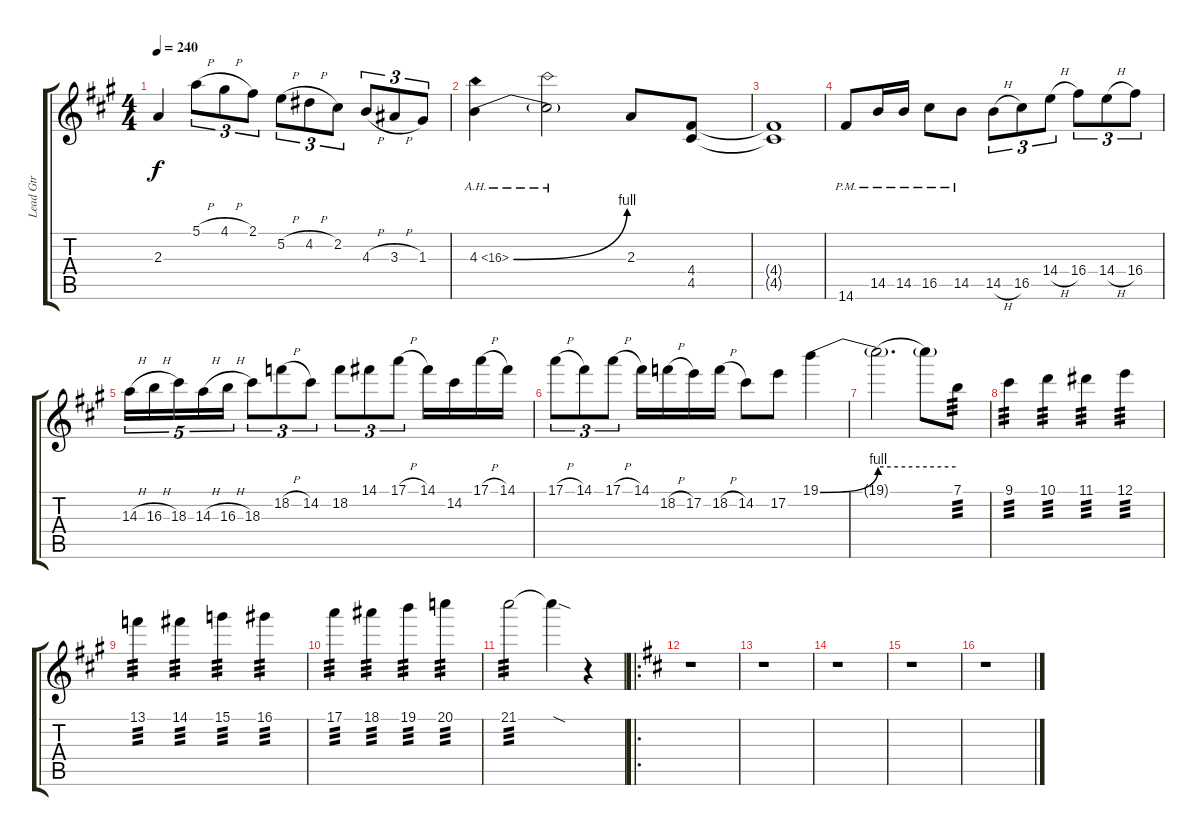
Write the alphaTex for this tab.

\track ("Lead Gtr" "Lead Gtr") {instrument distortionguitar}
\staff {score tabs}
\tuning (E4 B3 G3 D3 A2 E2) {hide}
\ts (4 4)
\tempo 240
\clef g2
\ks a
2.3{t}.4{dy f} 5.1{h}.8{tu (3 2)} 4.1{h}.8{tu (3 2)} 2.1.8{tu (3 2)} 5.2{h}.8{tu (3 2)} 4.2{h}.8{tu (3 2)} 2.2.8{tu (3 2)} 4.3{h}.8{tu (3 2)} 3.3{h}.8{tu (3 2)} 1.3.8{tu (3 2)} |
4.3{be (bend 0 0 60 4) ah 12}.4 4.3{ah 12 t}.2 2.3.8 (4.4 4.5).8 |
(4.4{t} 4.5{t}).1 |
14.6{pm}.8 14.5{pm}.16 14.5{pm}.16 16.5{pm}.8 14.5{pm}.8 14.5{h}.8{tu (3 2)} 16.5.8{tu (3 2)} 14.4{h}.8{tu (3 2)} 16.4.8{tu (3 2)} 14.4{h}.8{tu (3 2)} 16.4.8{tu (3 2)} |
14.3{h}.16{tu (5 4)} 16.3{h}.16{tu (5 4)} 18.3.16{tu (5 4)} 14.3{h}.16{tu (5 4)} 16.3{h}.16{tu (5 4)} 18.3.8{tu (3 2)} 18.2{h}.8{tu (3 2)} 14.2.8{tu (3 2)} 18.2.8{tu (3 2)} 14.1.8{tu (3 2)} 17.1{h}.8{tu (3 2)} 14.1.16 14.2.16 17.1{h}.16 14.1.16 |
17.1{h}.8{tu (3 2)} 14.1.8{tu (3 2)} 17.1{h}.8{tu (3 2)} 14.1.16 18.2{h}.16 17.2.16 18.2{h}.16 14.2.8 17.2.8 19.1{be (bend 0 0 60 4)}.4 |
19.1{be (hold 0 4 60 4) t}.2{d} 19.1{t}.8 7.1.8{tp 3} |
9.1.4{tp 3} 10.1.4{tp 3} 11.1.4{tp 3} 12.1.4{tp 3} |
13.1.4{tp 3} 14.1.4{tp 3} 15.1.4{tp 3} 16.1.4{tp 3} |
17.1.4{tp 3} 18.1.4{tp 3} 19.1.4{tp 3} 20.1.4{tp 3} |
21.1.2{tp 3} 21.1{sod t}.4 r.4 |
\ro
\ks d
r.1 |
r.1 |
r.1 |
r.1 |
r.1
